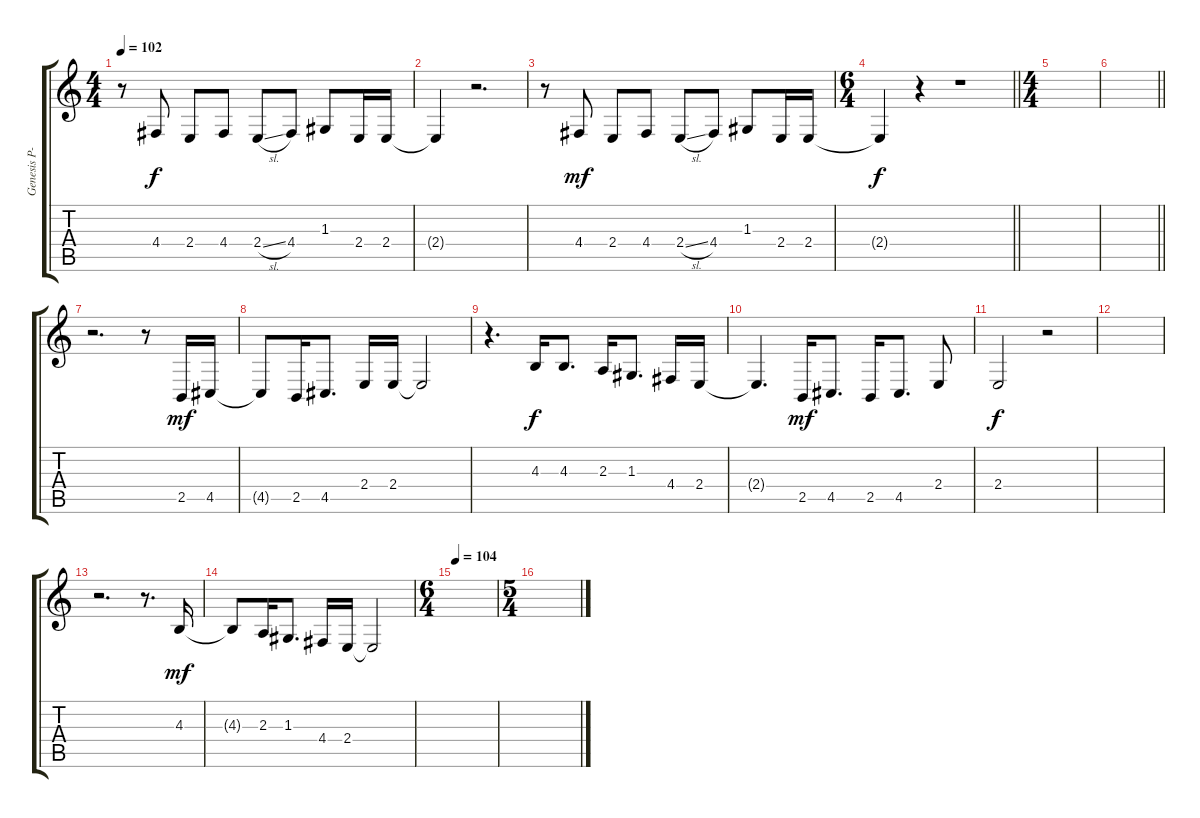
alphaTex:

\track ("Genesis P-Orridge" "Genesis P-") {instrument ocarina}
\staff {score tabs}
\tuning (E4 B3 G3 D3 A2 E2) {hide}
\ts (4 4)
\tempo 102
\clef g2
\ks c
r.8{dy f} 4.4.8 2.4.8 4.4.8 2.4{sl}.8 4.4.8 1.3.8 2.4.16 2.4.16 |
2.4{t}.4 r.2{d} |
r.8 4.4.8{dy mf} 2.4.8 4.4.8 2.4{sl}.8 4.4.8 1.3.8 2.4.16 2.4.16 |
\ts (6 4)
\barLineRight lightlight
2.4{t}.4{dy f} r.4 r.1 |
\ts (4 4)
|
\barLineRight lightlight
|
\section ("" "")
r.2{d} r.8 2.5.16{dy mf} 4.5.16 |
4.5{t}.8 2.5.16 4.5.8{d} 2.4.16 2.4.16 2.4{t}.2 |
r.4{d} 4.3.16{dy f} 4.3.8{d} 2.3.16 1.3.8{d} 4.4.16 2.4.16 |
2.4{t}.4{d} 2.5.16{dy mf} 4.5.8{d} 2.5.16 4.5.8{d} 2.4.8 |
2.4.2{dy f} r.2 |
|
r.2{d} r.8{d} 4.3.16{dy mf} |
4.3{t}.8 2.3.16 1.3.8{d} 4.4.16 2.4.16 2.4{t}.2 |
\ts (6 4)
\tempo 104
|
\ts (5 4)
